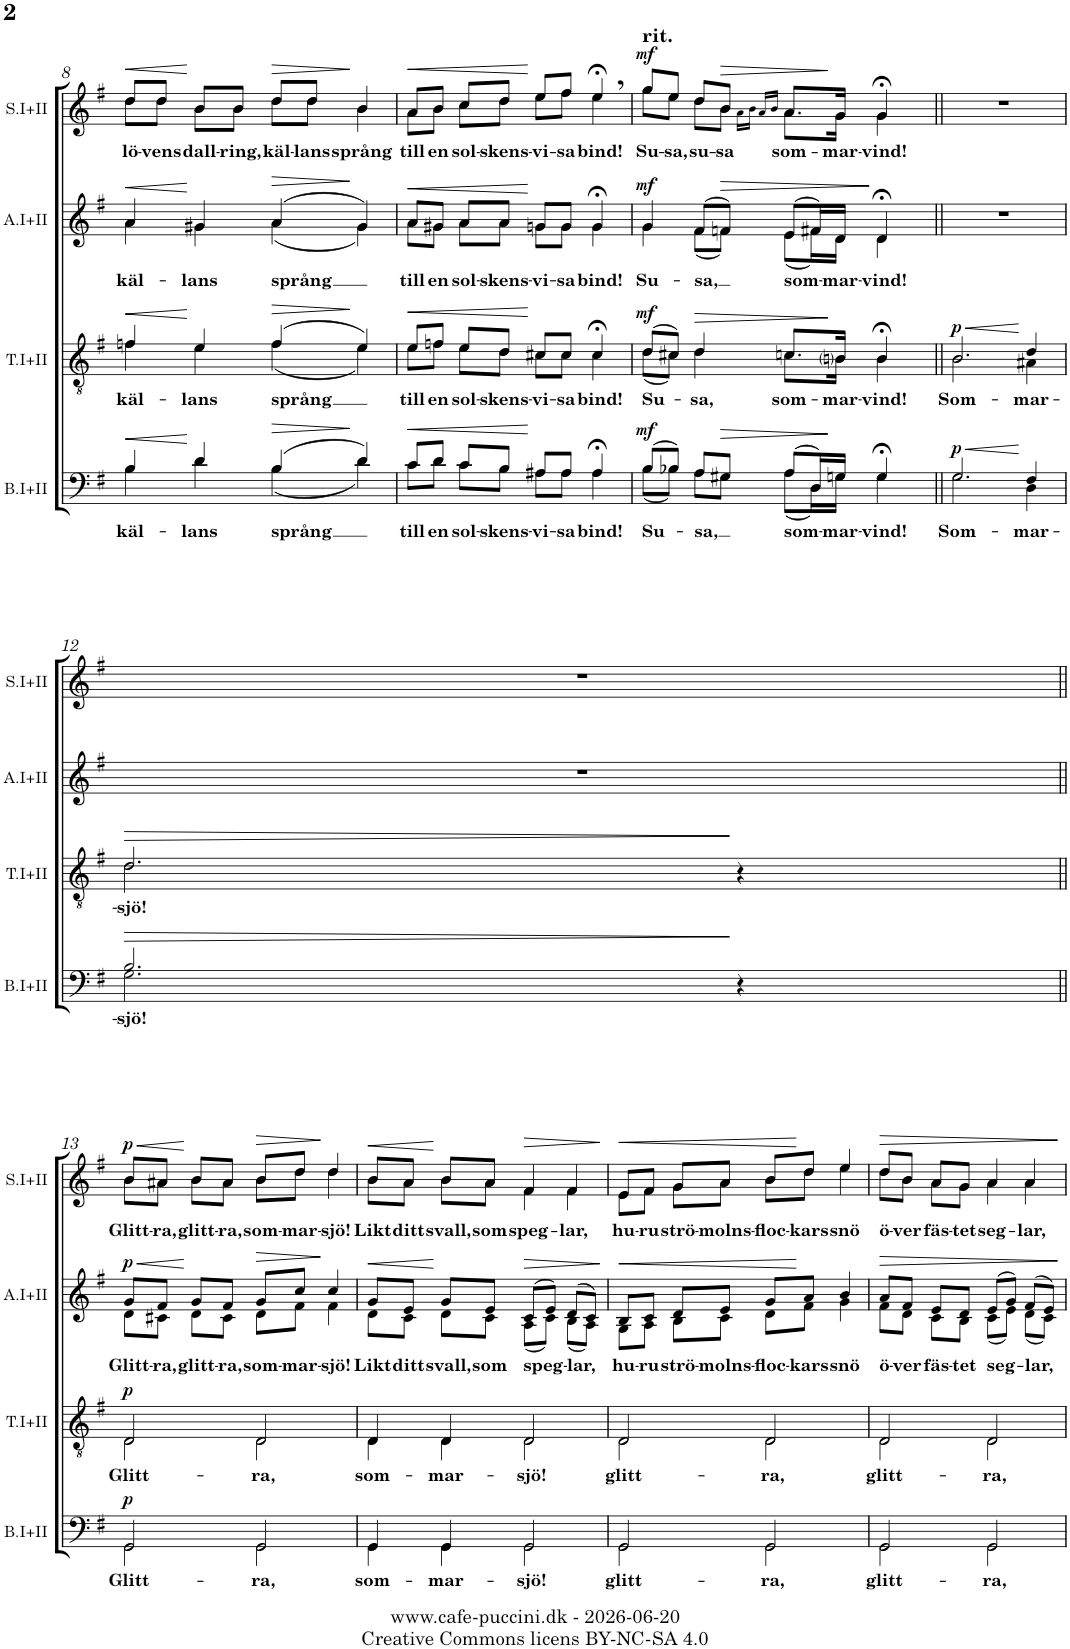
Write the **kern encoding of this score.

**kern	**text	**dynam	**kern	**text	**dynam	**kern	**text	**dynam	**kern	**text	**dynam
*part4	*part4	*part4	*part3	*part3	*part3	*part2	*part2	*part2	*part1	*part1	*part1
*staff4	*staff4	*staff4	*staff3	*staff3	*staff3	*staff2	*staff2	*staff2	*staff1	*staff1	*staff1
*I"Bass i+II	*	*	*I"Tenor I+II	*	*	*I"Alto I+II	*	*	*I"Soprano I+II	*	*
*I'B.I+II	*	*	*I'T.I+II	*	*	*I'A.I+II	*	*	*I'S.I+II	*	*
!!LO:PB:g=z
*clefF4	*	*	*clefGv2	*	*	*clefG2	*	*	*clefG2	*	*
*k[f#]	*	*	*k[f#]	*	*	*k[f#]	*	*	*k[f#]	*	*
*G:	*	*	*G:	*	*	*G:	*	*	*G:	*	*
*M4/4	*	*	*M4/4	*	*	*M4/4	*	*	*M4/4	*	*
*met(c)	*	*	*met(c)	*	*	*met(c)	*	*	*met(c)	*	*
=8	=8	=8	=8	=8	=8	=8	=8	=8	=8	=8	=8
!	!LO:LY:b	!LO:HP:b	!	!LO:LY:b	!LO:HP:b	!	!LO:LY:b	!LO:HP:b	!	!LO:LY:b	!LO:HP:b
*^	*	*	*^	*	*	*^	*	*	*^	*	*
4B/	4B\	käl-	<	4fn/	4f\	käl-	<	4a/	4a\	käl-	<	8dd\L	8dd/L	lö-	<
!	!	!	!	!	!	!	!	!	!	!	!	!	!	!LO:LY:b	!
.	.	.	.	.	.	.	.	.	.	.	.	8dd\J	8dd/J	-vens	.
!	!	!LO:LY:b	!	!	!	!LO:LY:b	!	!	!	!LO:LY:b	!	!	!	!LO:LY:b	!
4d/	4d\	-lans	[	4e/	4e\	-lans	[	4g#X/	4g#\	-lans	[	8b\L	8b/L	dall-	[
!	!	!	!	!	!	!	!	!	!	!	!	!	!	!LO:LY:b	!
.	.	.	.	.	.	.	.	.	.	.	.	8b\J	8b/J	-ring,	.
!	!	!LO:LY:b	!LO:HP:b	!	!	!LO:LY:b	!LO:HP:b	!	!	!LO:LY:b	!LO:HP:b	!	!	!LO:LY:b	!LO:HP:b
(4B/	(4B\	språng	>	(>4f/	(<4f\	språng	>	(>4a/	(<4a\	språng	>	8dd\L	8dd/L	käl-	>
!	!	!	!	!	!	!	!	!	!	!	!	!	!	!LO:LY:b	!
.	.	.	.	.	.	.	.	.	.	.	.	8dd\J	8dd/J	-lans	.
!	!	!	!	!	!	!	!	!	!	!	!	!	!	!LO:LY:b	!
4d/)	4d\)	.	]	4e/)	4e\)	.	]	4g#/)	4g#\)	.	]	4b/	4b\	språng	]
=9	=9	=9	=9	=9	=9	=9	=9	=9	=9	=9	=9	=9	=9	=9	=9
!	!	!LO:LY:b	!LO:HP:b	!	!	!LO:LY:b	!LO:HP:b	!	!	!LO:LY:b	!LO:HP:b	!	!	!LO:LY:b	!LO:HP:b
8c/L	8c\L	till	<	8e/L	8e\L	till	<	8a/L	8a\L	till	<	8a/L	8a\L	till	<
!	!	!LO:LY:b	!	!	!	!LO:LY:b	!	!	!	!LO:LY:b	!	!	!	!LO:LY:b	!
8d/J	8d\J	en	.	8fn/J	8f\J	en	.	8g#X/J	8g#\J	en	.	8b/J	8b\J	en	.
!	!	!LO:LY:b	!	!	!	!LO:LY:b	!	!	!	!LO:LY:b	!	!	!	!LO:LY:b	!
8c/L	8c\L	sol-	.	8e/L	8e\L	sol-	.	8a/L	8a\L	sol-	.	8cc\L	8cc/L	sol-	.
!	!	!LO:LY:b	!	!	!	!LO:LY:b	!	!	!	!LO:LY:b	!	!	!	!LO:LY:b	!
8B/J	8B\J	-skens-	.	8d/J	8d\J	-skens-	.	8a/J	8a\J	-skens-	.	8dd\J	8dd/J	-skens-	.
!	!	!LO:LY:b	!	!	!	!LO:LY:b	!	!	!	!LO:LY:b	!	!	!	!LO:LY:b	!
8A#X/L	8A#\L	-vi-	[	8c#X/L	8c#\L	-vi-	[	8gn/L	8g\L	-vi-	[	8ee\L	8ee/L	-vi-	[
!	!	!LO:LY:b	!	!	!	!LO:LY:b	!	!	!	!LO:LY:b	!	!	!	!LO:LY:b	!
8A#/J	8A#\J	-sa	.	8c#/J	8c#\J	-sa	.	8g/J	8g\J	-sa	.	8ff#\J	8ff#/J	-sa	.
!	!	!LO:LY:b	!	!	!	!LO:LY:b	!	!	!	!LO:LY:b	!	!	!	!LO:LY:b	!
4A#;</	4A#\	bind!	.	4c#;</	4c#\	bind!	.	4g;</	4g\	bind!	.	4ee;<,/	4ee\	bind!	.
=10	=10	=10	=10	=10	=10	=10	=10	=10	=10	=10	=10	=10	=10	=10	=10
!	!	!	!	!	!	!	!	!	!	!	!	!LO:TX:a:B:t=rit.	!	!	!
!	!	!LO:LY:b	!LO:DY:a	!	!	!LO:LY:b	!LO:DY:a	!	!	!LO:LY:b	!LO:DY:a	!	!	!LO:LY:b	!LO:DY:a
(>8B/L	(<8B\L	Su-	mf	(>8d/L	(<8d\L	Su-	mf	4g/	4g\	Su-	mf	8gg\L	8gg/L	Su-	mf
!	!	!	!	!	!	!	!	!	!	!	!	!	!	!LO:LY:b	!
8B-X/J)	8B-\J)	.	.	8c#X/J)	8c#\J)	.	.	.	.	.	.	8ee\J	8ee/J	-sa,	.
!	!	!LO:LY:b	!	!	!	!LO:LY:b	!LO:HP:b	!	!	!LO:LY:b	!	!	!	!LO:LY:b	!
8A/L	8A\L	-sa,	.	4d/	4d\	-sa,	>	(>8f#/L	(<8f#\L	-sa,	.	8dd\L	8dd/L	su-	.
!	!	!	!LO:HP:b	!	!	!	!	!	!	!	!LO:HP:b	!	!	!LO:LY:b	!LO:HP:b
8G#X/J	8G#\J	.	>	.	.	.	.	8fn/J)	8f\J)	.	>	8b\J	8b/J	-sa	>
.	.	.	.	.	.	.	.	.	.	.	.	16qa/LL	16qa\LL	.	.
.	.	.	.	.	.	.	.	.	.	.	.	16qb/JJ	16qb\JJ	.	.
!	!	!LO:LY:b	!	!	!	!LO:LY:b	!	!	!	!LO:LY:b	!	!	!	!LO:LY:b	!
(>8A/L	(<8A\L	som-	.	8.cn/L	8.c\L	som-	.	(>8e/L	(<8e\L	som-	.	8.a/L	8.a\L	som-	.
16D/L)	16D\L)	.	.	.	.	.	.	16f#X/L)	16f#\L)	.	.	.	.	.	.
!	!	!LO:LY:b	!	!	!	!LO:LY:b	!	!	!	!LO:LY:b	!	!	!	!LO:LY:b	!
16Gn/JJ	16G\JJ	-mar-	]	16Bni/Jk	16B\Jk	-mar-	]	16d/JJ	16d\JJ	-mar-	.	16g/Jk	16g\Jk	-mar-	]
!	!	!LO:LY:b	!	!	!	!LO:LY:b	!	!	!	!LO:LY:b	!	!	!	!LO:LY:b	!
4G;</	4G\	-vind!	.	4B;</	4B\	-vind!	.	4d;</	4d\	-vind!	]	4g;</	4g\	-vind!	.
4ryy	4ryy	.	.	4ryy	4ryy	.	.	4ryy	4ryy	.	.	4r;<yy	4ryy	.	.
=11||	=11||	=11||	=11||	=11||	=11||	=11||	=11||	=11||	=11||	=11||	=11||	=11||	=11||	=11||	=11||
!	!	!LO:LY:b	!LO:HP:b	!	!	!LO:LY:b	!LO:HP:b	!	!	!	!	!	!	!	!
!	!	!	!LO:DY:n=1:a	!	!	!	!LO:DY:n=1:a	!	!	!	!	!	!	!	!
*	*	*	*	*	*	*	*	*v	*v	*	*	*	*	*	*
*	*	*	*	*	*	*	*	*	*	*	*v	*v	*	*
2.G/	2.G\	Som-	< p	2.B/	2.B\	Som-	< p	1r	.	.	1r	.	.
!	!	!LO:LY:b	!	!	!	!LO:LY:b	!	!	!	!	!	!	!
4F#/	4D\	-mar-	[	4d/	4A#X\	-mar-	[	.	.	.	.	.	.
!!LO:LB:g=z
=12	=12	=12	=12	=12	=12	=12	=12	=12	=12	=12	=12	=12	=12
!	!	!LO:LY:b	!LO:HP:b	!	!	!LO:LY:b	!LO:HP:b	!	!	!	!	!	!
2.B/	2.G\	-sjö!	>	2.d/	2.d\	-sjö!	>	1r	.	.	1r	.	.
4r	4ryy	.	]	4r;<	4ryy	.	]	.	.	.	.	.	.
!!LO:LB:g=z
=13||	=13||	=13||	=13||	=13||	=13||	=13||	=13||	=13||	=13||	=13||	=13||	=13||	=13||
!	!	!LO:LY:b	!LO:DY:a	!	!	!LO:LY:b	!LO:DY:a	!	!LO:LY:b	!LO:HP:b	!	!LO:LY:b	!LO:HP:b
*	*	*	*	*	*	*	*	*^	*	*	*^	*	*
!	!	!	!	!	!	!	!	!	!	!	!LO:DY:n=1:a	!	!	!	!LO:DY:n=1:a
2GG/	2GG\	Glitt-	p	2D/	2D\	Glitt-	p	8g/L	8d\L	Glitt-	< p	8b/L	8b\L	Glitt-	< p
!	!	!	!	!	!	!	!	!	!	!LO:LY:b	!	!	!	!LO:LY:b	!
.	.	.	.	.	.	.	.	8f#/J	8c#X\J	-ra,	.	8a#X/J	8a#\J	-ra,	.
!	!	!	!	!	!	!	!	!	!	!LO:LY:b	!	!	!	!LO:LY:b	!
.	.	.	.	.	.	.	.	8g/L	8d\L	glitt-	[	8b/L	8b\L	glitt-	[
!	!	!	!	!	!	!	!	!	!	!LO:LY:b	!	!	!	!LO:LY:b	!
.	.	.	.	.	.	.	.	8f#/J	8c#\J	-ra,	.	8a#/J	8a#\J	-ra,	.
!	!	!LO:LY:b	!	!	!	!LO:LY:b	!	!	!	!LO:LY:b	!LO:HP:b	!	!	!LO:LY:b	!LO:HP:b
2GG/	2GG\	-ra,	.	2D/	2D\	-ra,	.	8g/L	8d\L	som-	>	8b\L	8b/L	som-	>
!	!	!	!	!	!	!	!	!	!	!LO:LY:b	!	!	!	!LO:LY:b	!
.	.	.	.	.	.	.	.	8cc/J	8f#\J	-mar-	.	8dd\J	8dd/J	-mar-	.
!	!	!	!	!	!	!	!	!	!	!LO:LY:b	!	!	!	!LO:LY:b	!
.	.	.	.	.	.	.	.	4cc/	4f#\	-sjö!	]	4dd/	4dd\	-sjö!	]
=14	=14	=14	=14	=14	=14	=14	=14	=14	=14	=14	=14	=14	=14	=14	=14
!	!	!LO:LY:b	!	!	!	!LO:LY:b	!	!	!	!LO:LY:b	!LO:HP:b	!	!	!LO:LY:b	!LO:HP:b
4GG/	4GG\	som-	.	4D/	4D\	som-	.	8g/L	8d\L	Likt	<	8b/L	8b\L	Likt	<
!	!	!	!	!	!	!	!	!	!	!LO:LY:b	!	!	!	!LO:LY:b	!
.	.	.	.	.	.	.	.	8e/J	8c\J	ditt	.	8a/J	8a\J	ditt	.
!	!	!LO:LY:b	!	!	!	!LO:LY:b	!	!	!	!LO:LY:b	!	!	!	!LO:LY:b	!
4GG/	4GG\	-mar-	.	4D/	4D\	-mar-	.	8g/L	8d\L	svall,	[	8b/L	8b\L	svall,	[
!	!	!	!	!	!	!	!	!	!	!LO:LY:b	!	!	!	!LO:LY:b	!
.	.	.	.	.	.	.	.	8e/J	8c\J	som	.	8a/J	8a\J	som	.
!	!	!LO:LY:b	!	!	!	!LO:LY:b	!	!	!	!LO:LY:b	!LO:HP:b	!	!	!LO:LY:b	!LO:HP:b
2GG/	2GG\	-sjö!	.	2D/	2D\	-sjö!	.	(>8c/L	(<8A\L	speg-	>	4f#/	4f#\	speg-	>
.	.	.	.	.	.	.	.	8e/J)	8c\J)	.	.	.	.	.	.
!	!	!	!	!	!	!	!	!	!	!LO:LY:b	!	!	!	!LO:LY:b	!
.	.	.	.	.	.	.	.	(>8d/L	(<8B\L	-lar,	.	4f#/	4f#\	-lar,	.
.	.	.	.	.	.	.	.	8c/J)	8A\J)	.	.	.	.	.	.
*v	*v	*	*	*	*	*	*	*v	*v	*	*	*v	*v	*	*
*	*	*	*v	*v	*	*	*	*	*	*	*	*
.	.	.	.	.	.	.	.	]	.	.	]
=15	=15	=15	=15	=15	=15	=15	=15	=15	=15	=15	=15
!	!LO:LY:b	!	!	!LO:LY:b	!	!	!LO:LY:b	!LO:HP:b	!	!LO:LY:b	!LO:HP:b
*^	*	*	*^	*	*	*^	*	*	*^	*	*
2GG/	2GG\	glitt-	.	2D/	2D\	glitt-	.	8B/L	8G\L	hu-	<	8e/L	8e\L	hu-	<
!	!	!	!	!	!	!	!	!	!	!LO:LY:b	!	!	!	!LO:LY:b	!
.	.	.	.	.	.	.	.	8c/J	8A\J	-ru	.	8f#/J	8f#\J	-ru	.
!	!	!	!	!	!	!	!	!	!	!LO:LY:b	!	!	!	!LO:LY:b	!
.	.	.	.	.	.	.	.	8d/L	8B\L	strö-	.	8g/L	8g\L	strö-	.
!	!	!	!	!	!	!	!	!	!	!LO:LY:b	!	!	!	!LO:LY:b	!
.	.	.	.	.	.	.	.	8e/J	8c\J	-molns-	.	8a/J	8a\J	-molns-	.
!	!	!LO:LY:b	!	!	!	!LO:LY:b	!	!	!	!LO:LY:b	!	!	!	!LO:LY:b	!
2GG/	2GG\	-ra,	.	2D/	2D\	-ra,	.	8g/L	8d\L	-floc-	.	8b\L	8b/L	-floc-	.
!	!	!	!	!	!	!	!	!	!	!LO:LY:b	!	!	!	!LO:LY:b	!
.	.	.	.	.	.	.	.	8a/J	8f#\J	-kars	[	8dd\J	8dd/J	-kars	[
!	!	!	!	!	!	!	!	!	!	!LO:LY:b	!	!	!	!LO:LY:b	!
.	.	.	.	.	.	.	.	4b/	4g\	snö	.	4ee/	4ee\	snö	.
=16	=16	=16	=16	=16	=16	=16	=16	=16	=16	=16	=16	=16	=16	=16	=16
!	!	!LO:LY:b	!	!	!	!LO:LY:b	!	!	!	!LO:LY:b	!LO:HP:b	!	!	!LO:LY:b	!LO:HP:b
2GG/	2GG\	glitt-	.	2D/	2D\	glitt-	.	8a/L	8f#\L	ö-	>	8dd\L	8dd/L	ö-	>
!	!	!	!	!	!	!	!	!	!	!LO:LY:b	!	!	!	!LO:LY:b	!
.	.	.	.	.	.	.	.	8f#/J	8d\J	-ver	.	8b\J	8b/J	-ver	.
!	!	!	!	!	!	!	!	!	!	!LO:LY:b	!	!	!	!LO:LY:b	!
.	.	.	.	.	.	.	.	8e/L	8c\L	fäs-	.	8a/L	8a\L	fäs-	.
!	!	!	!	!	!	!	!	!	!	!LO:LY:b	!	!	!	!LO:LY:b	!
.	.	.	.	.	.	.	.	8d/J	8B\J	-tet	.	8g/J	8g\J	-tet	.
!	!	!LO:LY:b	!	!	!	!LO:LY:b	!	!	!	!LO:LY:b	!	!	!	!LO:LY:b	!
2GG/	2GG\	-ra,	.	2D/	2D\	-ra,	.	(>8e/L	(<8c\L	seg-	.	4a/	4a\	seg-	.
.	.	.	.	.	.	.	.	8g/J)	8e\J)	.	.	.	.	.	.
!	!	!	!	!	!	!	!	!	!	!LO:LY:b	!	!	!	!LO:LY:b	!
.	.	.	.	.	.	.	.	(>8f#/L	(<8d\L	-lar,	.	4a/	4a\	-lar,	.
.	.	.	.	.	.	.	.	8e/J)	8c\J)	.	.	.	.	.	.
*v	*v	*	*	*	*	*	*	*v	*v	*	*	*v	*v	*	*
*	*	*	*v	*v	*	*	*	*	*	*	*	*
.	.	.	.	.	.	.	.	]	.	.	]
=	=	=	=	=	=	=	=	=	=	=	=
*-	*-	*-	*-	*-	*-	*-	*-	*-	*-	*-	*-
